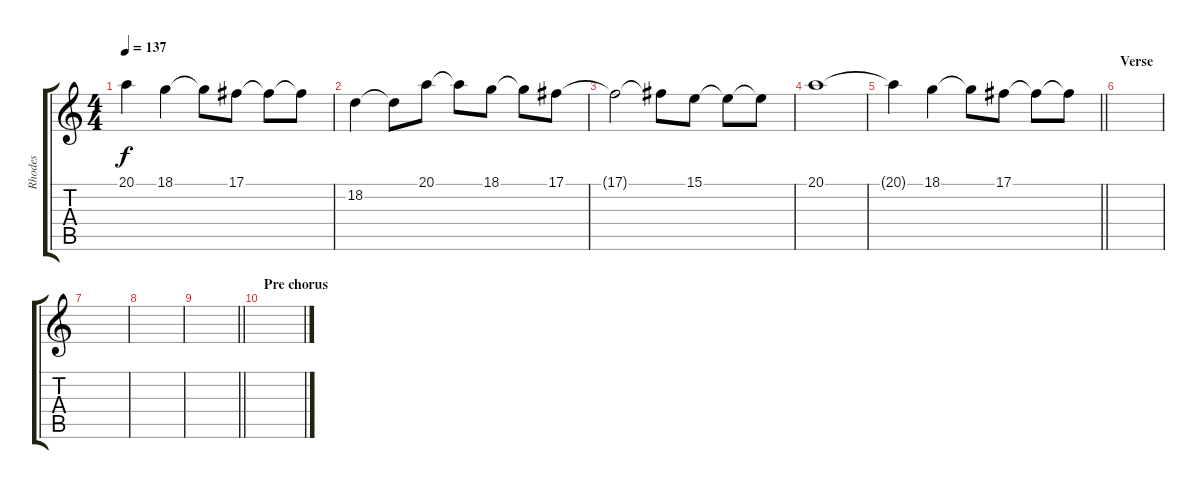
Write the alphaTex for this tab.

\track ("Rhodes" "Rhodes") {instrument electricpiano1}
\staff {score tabs}
\tuning (Db4 Ab3 E3 B2 Gb2 B1) {hide}
\ts (4 4)
\tempo 137
\clef g2
\ks c
20.1{t}.4{dy f} 18.1.4 18.1{t}.8 17.1.8 17.1{t}.8 17.1{t}.8 |
18.2.4 18.2{t}.8 20.1.8 20.1{t}.8 18.1.8 18.1{t}.8 17.1.8 |
17.1{t}.2 17.1{t}.8 15.1.8 15.1{t}.8 15.1{t}.8 |
20.1.1 |
\barLineRight lightlight
20.1{t}.4 18.1.4 18.1{t}.8 17.1.8 17.1{t}.8 17.1{t}.8 |
\section ("" "Verse")
|
|
|
\barLineRight lightlight
|
\section ("" "Pre chorus")
